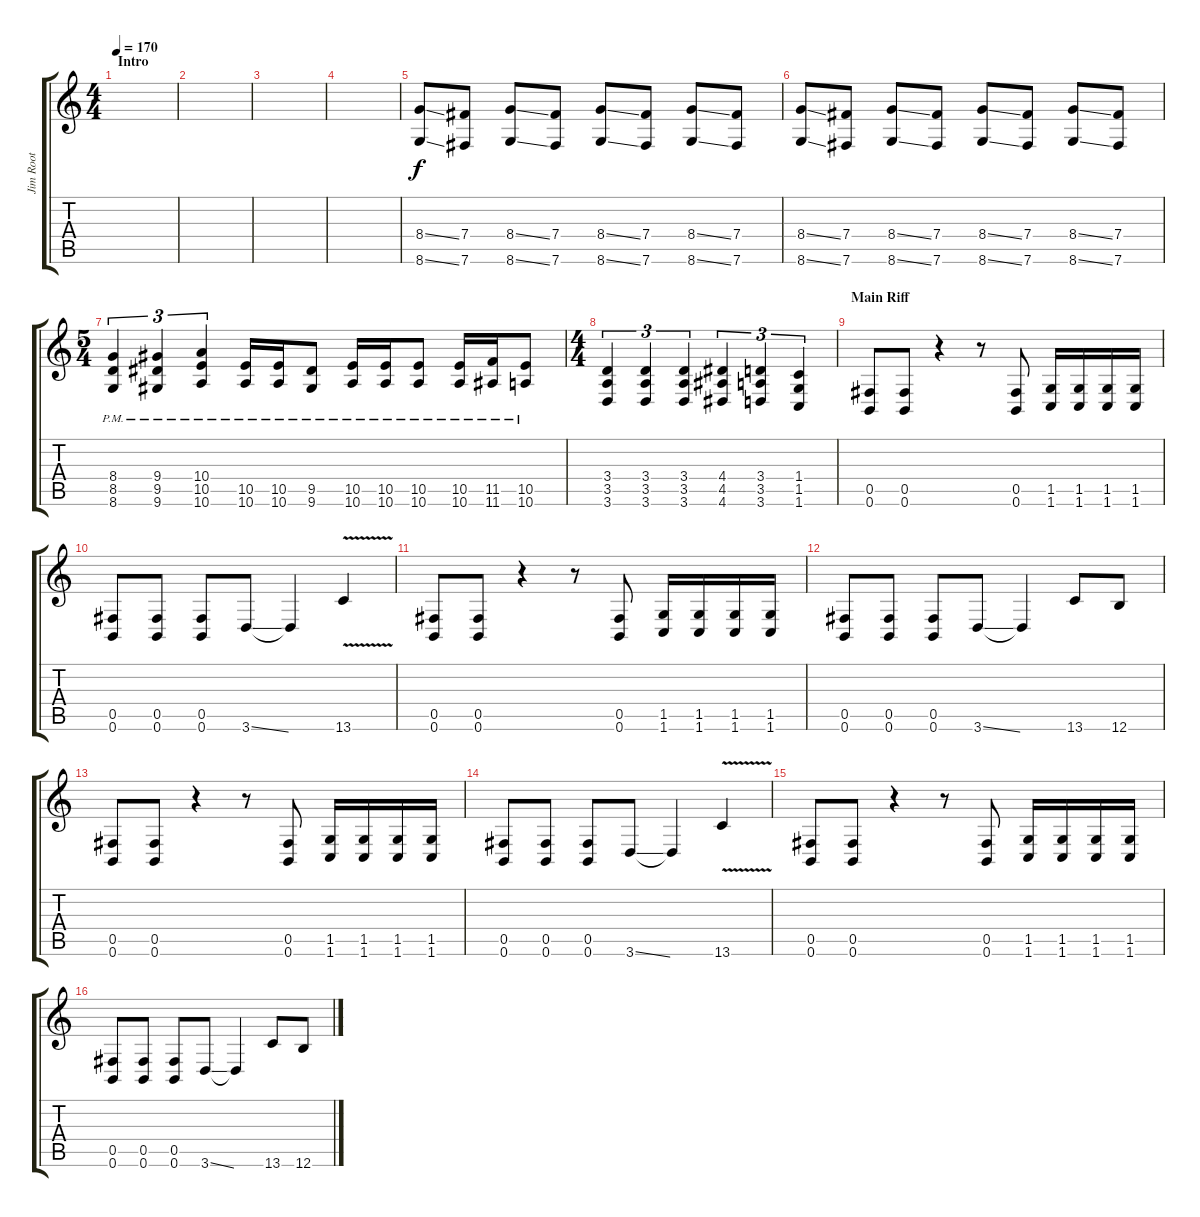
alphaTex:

\track ("Jim Root" "Jim Root") {instrument distortionguitar}
\staff {score tabs}
\tuning (Db4 Ab3 E3 B2 Gb2 B1) {hide}
\ts (4 4)
\section ("" "Intro")
\tempo 170
\clef g2
\ks c
|
|
|
|
(8.4{ss} 8.6{ss}).8 (7.4 7.6).8 (8.4{ss} 8.6{ss}).8 (7.4 7.6).8 (8.4{ss} 8.6{ss}).8 (7.4 7.6).8 (8.4{ss} 8.6{ss}).8 (7.4 7.6).8 |
(8.4{ss} 8.6{ss}).8 (7.4 7.6).8 (8.4{ss} 8.6{ss}).8 (7.4 7.6).8 (8.4{ss} 8.6{ss}).8 (7.4 7.6).8 (8.4{ss} 8.6{ss}).8 (7.4 7.6).8 |
\ts (5 4)
(8.4 8.5 8.6{pm}).4{tu (3 2)} (9.4 9.5 9.6{pm}).4{tu (3 2)} (10.4 10.5 10.6{pm}).4{tu (3 2)} (10.5 10.6{pm}).16 (10.5 10.6{pm}).16 (9.5 9.6{pm}).8 (10.5 10.6{pm}).16 (10.5 10.6{pm}).16 (10.5 10.6{pm}).8 (10.5 10.6{pm}).16 (11.5 11.6{pm}).16 (10.5 10.6{pm}).8 |
\ts (4 4)
(3.4 3.5 3.6).4{tu (3 2)} (3.4 3.5 3.6).4{tu (3 2)} (3.4 3.5 3.6).4{tu (3 2)} (4.4 4.5 4.6).4{tu (3 2)} (3.4 3.5 3.6).4{tu (3 2)} (1.4 1.5 1.6).4{tu (3 2)} |
\section ("" "Main Riff")
(0.5 0.6).8 (0.5 0.6).8 r.4 r.8 (0.5 0.6).8 (1.5 1.6).16 (1.5 1.6).16 (1.5 1.6).16 (1.5 1.6).16 |
(0.5 0.6).8 (0.5 0.6).8 (0.5 0.6).8 3.6{ss}.8 3.6{t}.4 13.6{v}.4 |
(0.5 0.6).8 (0.5 0.6).8 r.4 r.8 (0.5 0.6).8 (1.5 1.6).16 (1.5 1.6).16 (1.5 1.6).16 (1.5 1.6).16 |
(0.5 0.6).8 (0.5 0.6).8 (0.5 0.6).8 3.6{ss}.8 3.6{t}.4 13.6.8 12.6.8 |
(0.5 0.6).8 (0.5 0.6).8 r.4 r.8 (0.5 0.6).8 (1.5 1.6).16 (1.5 1.6).16 (1.5 1.6).16 (1.5 1.6).16 |
(0.5 0.6).8 (0.5 0.6).8 (0.5 0.6).8 3.6{ss}.8 3.6{t}.4 13.6{v}.4 |
(0.5 0.6).8 (0.5 0.6).8 r.4 r.8 (0.5 0.6).8 (1.5 1.6).16 (1.5 1.6).16 (1.5 1.6).16 (1.5 1.6).16 |
(0.5 0.6).8 (0.5 0.6).8 (0.5 0.6).8 3.6{ss}.8 3.6{t}.4 13.6.8 12.6.8
